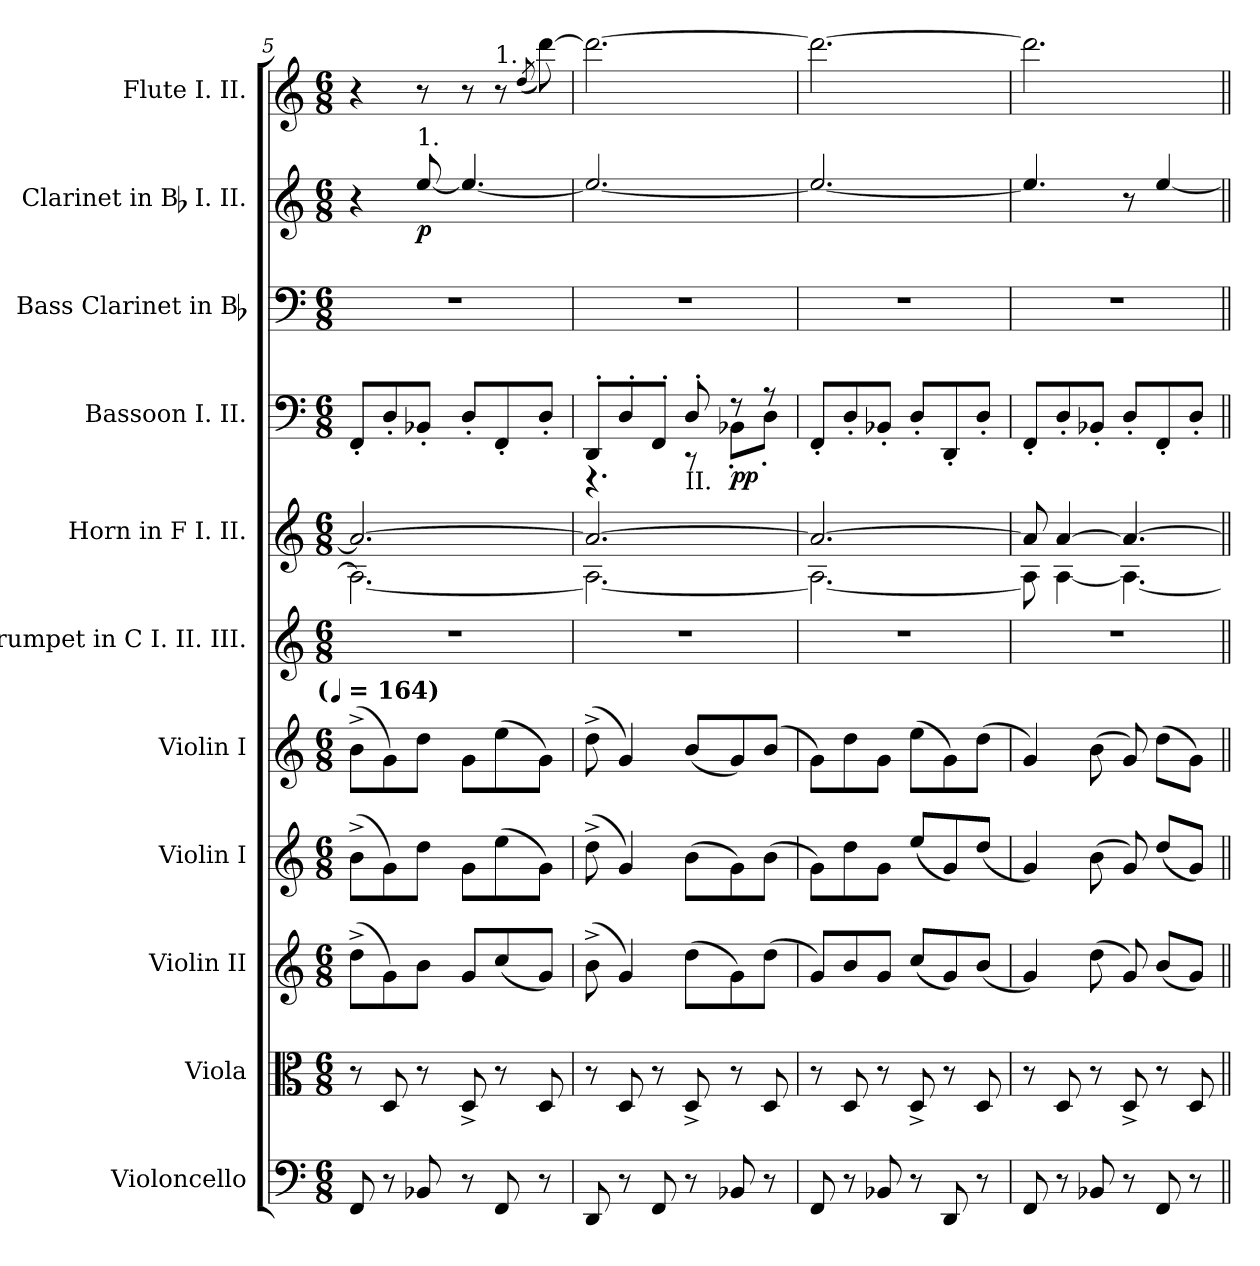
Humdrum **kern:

**kern	**kern	**kern	**kern	**kern	**kern	**kern	**kern	**dynam	**kern	**kern	**dynam	**kern
*part11	*part10	*part9	*part8	*part7	*part6	*part5	*part4	*part4	*part3	*part2	*part2	*part1
*staff11	*staff10	*staff9	*staff8	*staff7	*staff6	*staff5	*staff4	*staff4	*staff3	*staff2	*staff2	*staff1
*I"Violoncello	*I"Viola	*I"Violin II	*I"Violin I	*I"Violin I	*I"Trumpet in C I. II. III.	*I"Horn in F I. II.	*I"Bassoon I. II.	*	*I"Bass Clarinet in Bb	*I"Clarinet in Bb I. II.	*	*I"Flute I. II.
*I'Vc.	*I'Vla.	*I'Vln. II	*I'Vln. I	*I'Vln. I	*	*I'Hn.	*I'Bsn.	*	*I'B. Cl.	*I'Cl.	*	*I'Fl.
*clefF4	*clefC3	*clefG2	*clefG2	*clefG2	*clefG2	*clefG2	*clefF4	*	*clefF4	*clefG2	*	*clefG2
*	*	*	*	*	*	*ITrd4c7	*	*	*ITrd1c2	*ITrd1c2	*	*
*k[]	*k[]	*k[]	*k[]	*k[]	*k[]	*k[b-]	*k[]	*	*k[b-e-]	*k[b-e-]	*	*k[]
*M6/8	*M6/8	*M6/8	*M6/8	*M6/8	*M6/8	*M6/8	*M6/8	*	*M6/8	*M6/8	*	*M6/8
*MM164	*MM164	*MM164	*MM164	*MM164	*MM164	*MM164	*MM164	*	*MM164	*MM164	*	*MM164
=5	=5	=5	=5	=5	=5	=5	=5	=5	=5	=5	=5	=5
*	*	*	*	*	*	*^	*	*	*	*	*	*
!	!	!	!	!LO:TX:t=([quarter] = 164)	!	!	!	!	!	!	!	!	!
8FF	8r	(8dd^L	(8b^L	(8b^L	4%3r	2.d_	2.D_	8FF'L	.	4%3r	4r	.	4r
8r	8D	8g)	8g)	8g)	.	.	.	8D'	.	.	.	.	.
!	!	!	!	!	!	!	!	!	!	!	!LO:TX:a:t=1.	!	!
8BB-X	8r	8bJ	8ddJ	8ddJ	.	.	.	8BB-X'J	.	.	[8dd/	p	8r
8r	8D^	8gL	8gL	8gL	.	.	.	8D'L	.	.	4.dd/_	.	8r
!	!	!	!	!	!	!	!	!	!	!	!	!	!LO:TX:a:t=1.
8FF	8r	(8cc	(8ee	(8ee	.	.	.	8FF'	.	.	.	.	8r
.	.	.	.	.	.	.	.	.	.	.	.	.	(>8qdd/
8r	8D	8gJ)	8gJ)	8gJ)	.	.	.	8D'J	.	.	.	.	[8ddd)
=6	=6	=6	=6	=6	=6	=6	=6	=6	=6	=6	=6	=6	=6
*	*	*	*	*	*	*	*	*^	*	*	*	*	*
8DD	8r	(8b^	(8dd^	(8dd^	4%3r	2.d_	2.D_	8DD'L	4.r	.	4%3r	2.dd/_	.	2.ddd_
8r	8D	4g)	4g)	4g)	.	.	.	8D'	.	.	.	.	.	.
8FF	8r	.	.	.	.	.	.	8FF'J	.	.	.	.	.	.
!	!	!	!	!	!	!	!	!LO:TX:b:t=II.	!	!	!	!	!	!
8r	8D^	(8ddL	(8b\L	(8bL	.	.	.	8D'	8rCC	.	.	.	.	.
8BB-X	8r	8g)	8g)	8g)	.	.	.	8r	8BB-X'L	pp	.	.	.	.
8r	8D	(8ddJ	(8bJ	(8bJ	.	.	.	8r	8D'J	.	.	.	.	.
*	*	*	*	*	*	*	*	*v	*v	*	*	*	*	*
=7	=7	=7	=7	=7	=7	=7	=7	=7	=7	=7	=7	=7	=7
8FF	8r	8gL)	8gL)	8gL)	4%3r	2.d_	2.D_	8FF'L	.	4%3r	2.dd/_	.	2.ddd_
8r	8D	8b	8dd	8dd	.	.	.	8D'	.	.	.	.	.
8BB-X	8r	8gJ	8gJ	8gJ	.	.	.	8BB-X'J	.	.	.	.	.
8r	8D^	(8ccL	(8ee/L	(8eeL	.	.	.	8D'L	.	.	.	.	.
8DD	8r	8g)	8g)	8g)	.	.	.	8DD'	.	.	.	.	.
8r	8D	(8bJ	(8ddJ	(8ddJ	.	.	.	8D'J	.	.	.	.	.
=8	=8	=8	=8	=8	=8	=8	=8	=8	=8	=8	=8	=8	=8
8FF	8r	4g)	4g)	4g)	4%3r	8d]	8D]	8FF'L	.	4%3r	4.dd/]	.	2.ddd]
8r	8D	.	.	.	.	[4d	[4D	8D'	.	.	.	.	.
8BB-X	8r	(8dd	(8b	(8b	.	.	.	8BB-X'J	.	.	.	.	.
8r	8D^	8g)	8g)	8g)	.	4.d_	4.D_	8D'/L	.	.	8r	.	.
8FF	8r	(8bL	(8dd/L	(8ddL	.	.	.	8FF'	.	.	[4dd/	.	.
8r	8D	8gJ)	8gJ)	8gJ)	.	.	.	8D'J	.	.	.	.	.
*	*	*	*	*	*	*v	*v	*	*	*	*	*	*
=||	=||	=||	=||	=||	=||	=||	=||	=||	=||	=||	=||	=||
*-	*-	*-	*-	*-	*-	*-	*-	*-	*-	*-	*-	*-
